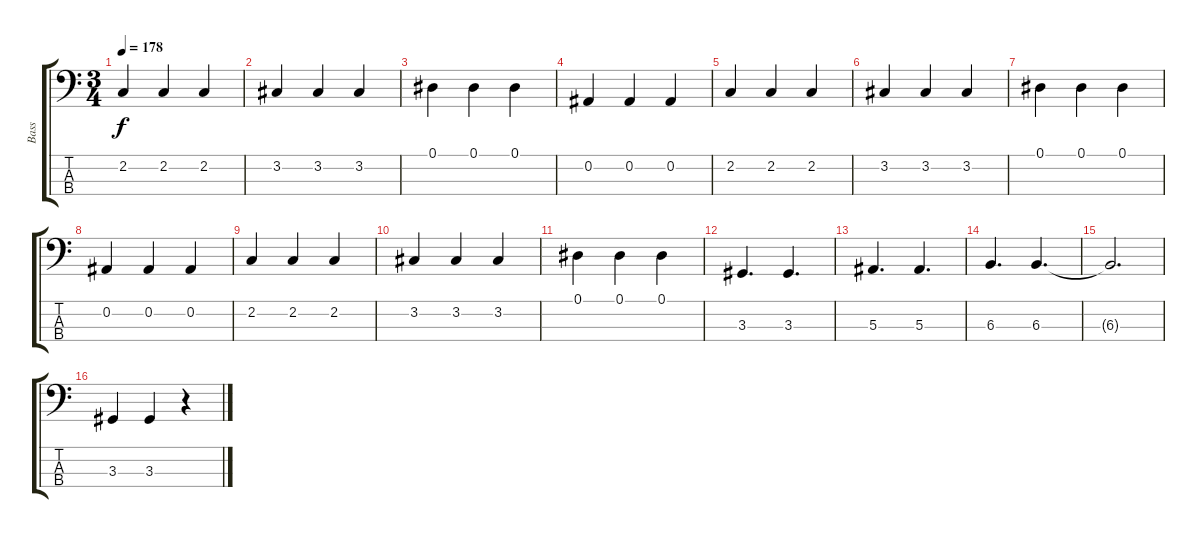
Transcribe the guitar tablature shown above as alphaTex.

\track ("Bass" "Bass") {instrument slapbass1}
\staff {score tabs}
\tuning (Eb2 Bb1 F1 C1) {hide}
\ts (3 4)
\tempo 178
\clef f4
\ks c
2.2.4{dy f} 2.2.4 2.2.4 |
3.2.4 3.2.4 3.2.4 |
0.1.4 0.1.4 0.1.4 |
0.2.4 0.2.4 0.2.4 |
2.2.4 2.2.4 2.2.4 |
3.2.4 3.2.4 3.2.4 |
0.1.4 0.1.4 0.1.4 |
0.2.4 0.2.4 0.2.4 |
2.2.4 2.2.4 2.2.4 |
3.2.4 3.2.4 3.2.4 |
0.1.4 0.1.4 0.1.4 |
3.3.4{d} 3.3.4{d} |
5.3.4{d} 5.3.4{d} |
6.3.4{d} 6.3.4{d} |
6.3{t}.2{d} |
3.3.4 3.3.4 r.4
